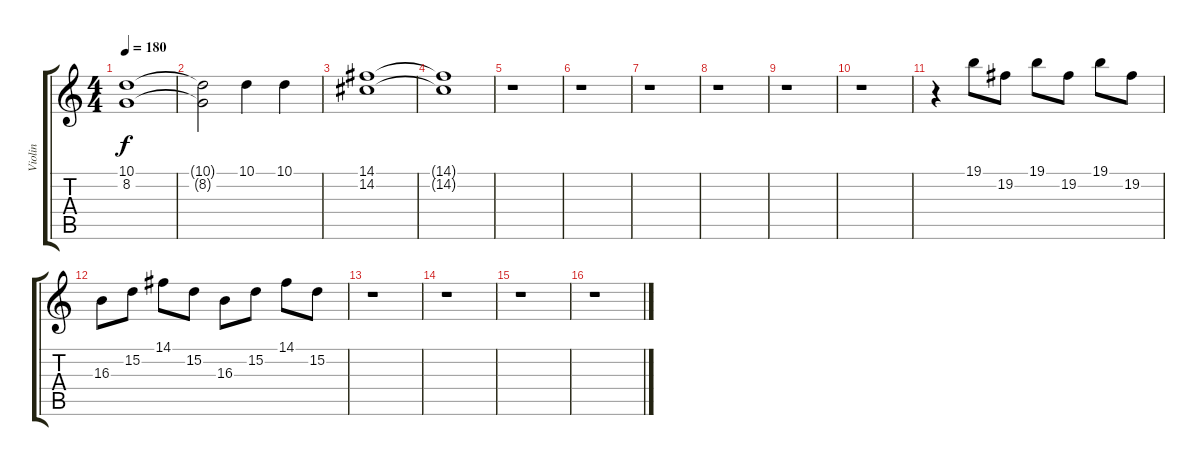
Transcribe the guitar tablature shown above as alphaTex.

\track ("Violin" "Violin") {instrument violin}
\staff {score tabs}
\tuning (E4 B3 G3 D3 A2 E2) {hide}
\ts (4 4)
\tempo 180
\clef g2
\ks c
(10.1 8.2).1{dy f} |
(10.1{t} 8.2{t}).2 10.1.4 10.1.4 |
(14.1 14.2).1 |
(14.1{t} 14.2{t}).1 |
r.1 |
r.1 |
r.1 |
r.1 |
r.1 |
r.1 |
r.4 19.1.8 19.2.8 19.1.8 19.2.8 19.1.8 19.2.8 |
16.3.8 15.2.8 14.1.8 15.2.8 16.3.8 15.2.8 14.1.8 15.2.8 |
r.1 |
r.1 |
r.1 |
r.1
